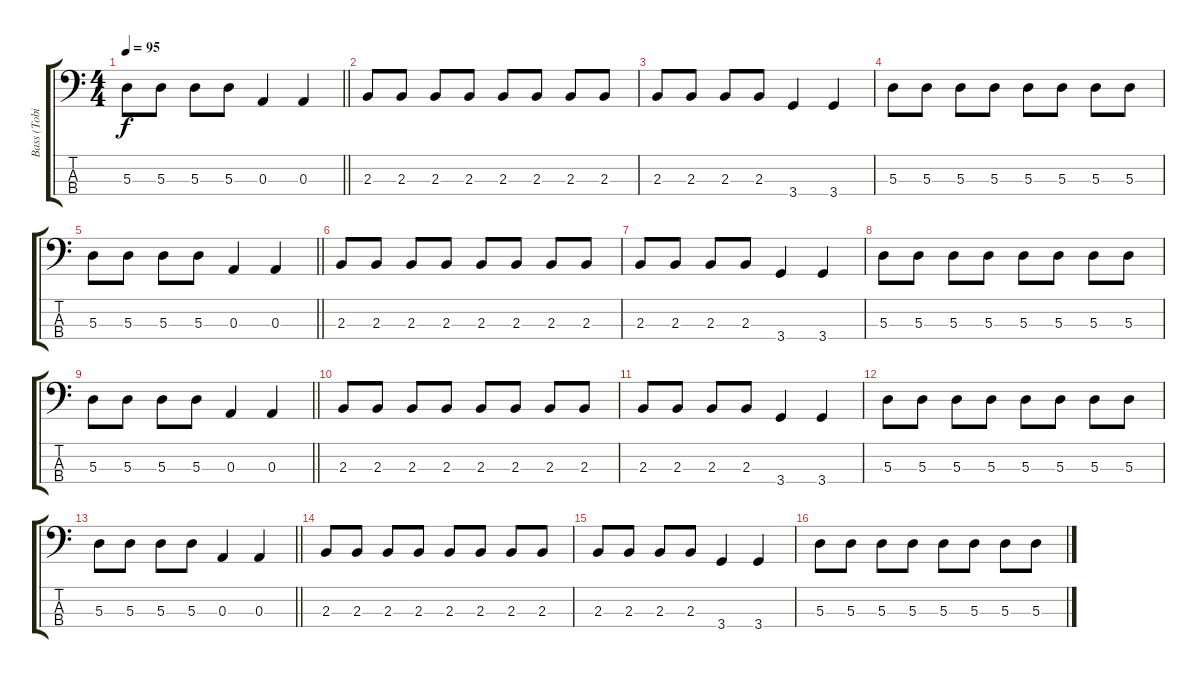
\track ("Bass (Tobias Sammet)" "Bass (Tobi") {instrument electricbassfinger}
\staff {score tabs}
\tuning (G2 D2 A1 E1) {hide}
\ts (4 4)
\tempo 95
\clef f4
\barLineRight lightlight
\ks c
5.3.8{dy f} 5.3.8 5.3.8 5.3.8 0.3.4 0.3.4 |
2.3.8 2.3.8 2.3.8 2.3.8 2.3.8 2.3.8 2.3.8 2.3.8 |
2.3.8 2.3.8 2.3.8 2.3.8 3.4.4 3.4.4 |
5.3.8 5.3.8 5.3.8 5.3.8 5.3.8 5.3.8 5.3.8 5.3.8 |
\barLineRight lightlight
5.3.8 5.3.8 5.3.8 5.3.8 0.3.4 0.3.4 |
2.3.8 2.3.8 2.3.8 2.3.8 2.3.8 2.3.8 2.3.8 2.3.8 |
2.3.8 2.3.8 2.3.8 2.3.8 3.4.4 3.4.4 |
5.3.8 5.3.8 5.3.8 5.3.8 5.3.8 5.3.8 5.3.8 5.3.8 |
\barLineRight lightlight
5.3.8 5.3.8 5.3.8 5.3.8 0.3.4 0.3.4 |
2.3.8 2.3.8 2.3.8 2.3.8 2.3.8 2.3.8 2.3.8 2.3.8 |
2.3.8 2.3.8 2.3.8 2.3.8 3.4.4 3.4.4 |
5.3.8 5.3.8 5.3.8 5.3.8 5.3.8 5.3.8 5.3.8 5.3.8 |
\barLineRight lightlight
5.3.8 5.3.8 5.3.8 5.3.8 0.3.4 0.3.4 |
2.3.8 2.3.8 2.3.8 2.3.8 2.3.8 2.3.8 2.3.8 2.3.8 |
2.3.8 2.3.8 2.3.8 2.3.8 3.4.4 3.4.4 |
5.3.8 5.3.8 5.3.8 5.3.8 5.3.8 5.3.8 5.3.8 5.3.8
